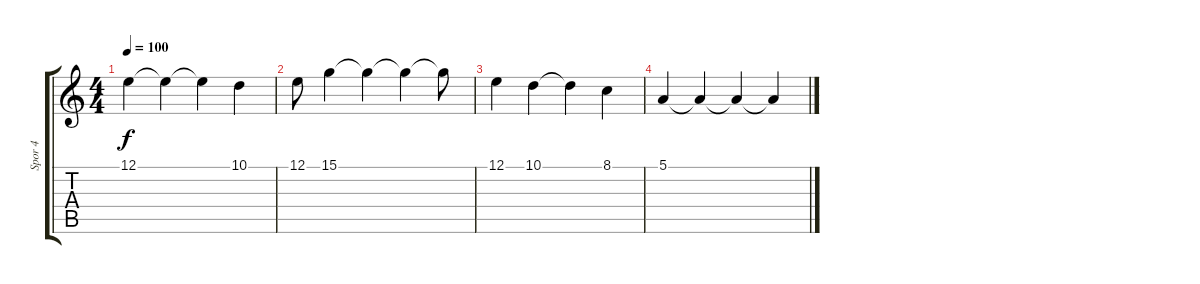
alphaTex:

\track ("Spor 4" "Spor 4") {instrument flute}
\staff {score tabs}
\tuning (E4 B3 G3 D3 A2 E2) {hide}
\ts (4 4)
\tempo 100
\clef g2
\ks c
12.1.4{dy f} 12.1{t}.4 12.1{t}.4 10.1.4 |
12.1.8 15.1.4 15.1{t}.4 15.1{t}.4 15.1{t}.8 |
12.1.4 10.1.4 10.1{t}.4 8.1.4 |
5.1.4 5.1{t}.4 5.1{t}.4 5.1{t}.4
